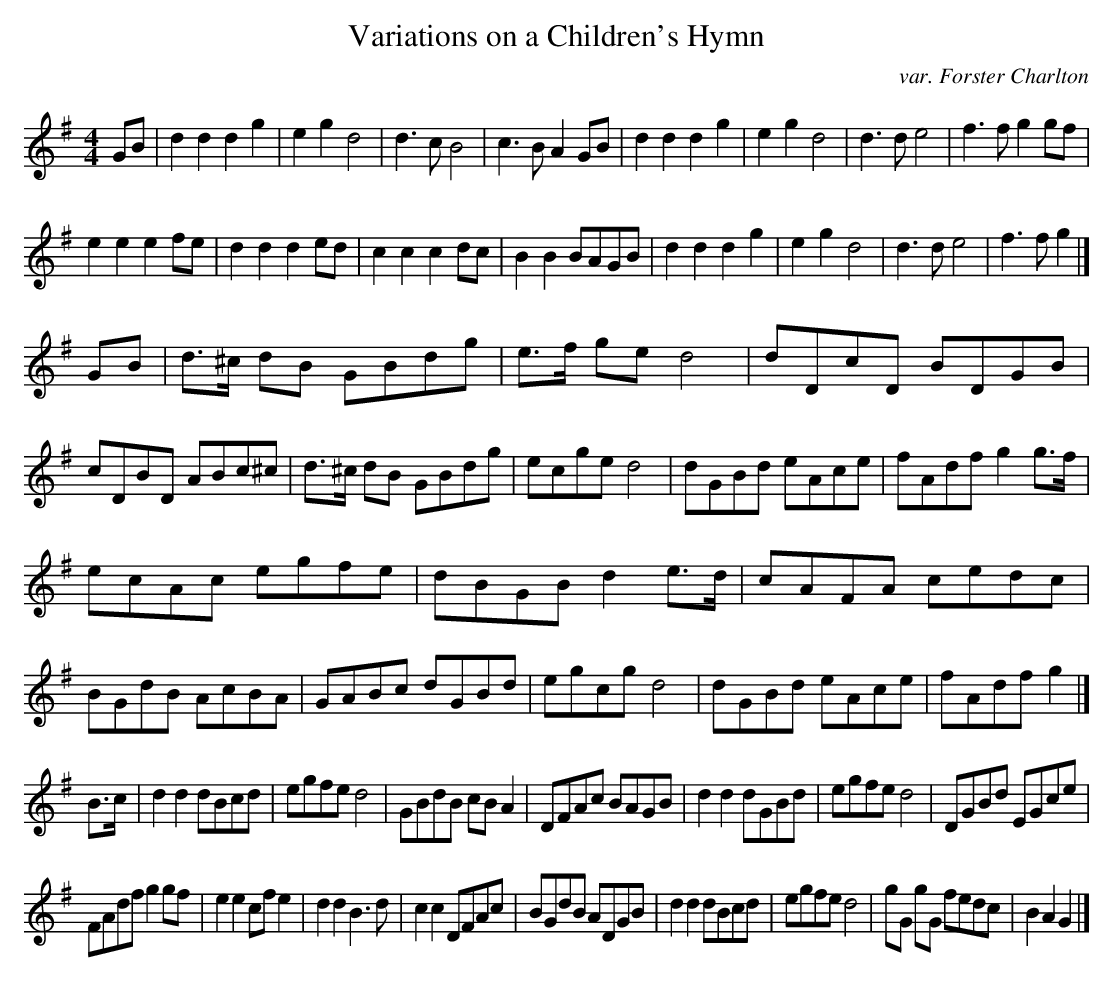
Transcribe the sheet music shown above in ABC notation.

X:1
T:Variations on a Children's Hymn
C:var. Forster Charlton
M:4/4
L:1/8
K:G
GB | d2 d2 d2 g2 | e2 g2 d4 | d3 c B4 | c3 B A2 GB | d2 d2 d2 g2 | e2 g2 d4 | d3 d e4 | f3 f g2 gf |
e2 e2 e2 fe | d2 d2 d2 ed | c2 c2 c2 dc | B2 B2 BAGB | d2 d2 d2 g2 | e2 g2 d4 | d3 d e4 | f3 f g2 |]
GB | d>^c dB GBdg |e>f ge d4 | dDcD BDGB | cDBD ABc^c | d>^c dB GBdg |ecge d4 | dGBd eAce | fAdf g2 g>f |
ecAc egfe | dBGB d2 e>d | cAFA cedc |BGdB AcBA | GABc dGBd |egcg d4 | dGBd eAce | fAdf g2 |]
B>c | d2 d2 dBcd | egfe d4 | GBdB cB A2 | DFAc BAGB | d2 d2 dGBd | egfe d4 | DGBd EGce |
FAdf g2 gf | e2 e2 cf e2 | d2 d2 B3 d | c2 c2 DFAc | BGdB ADGB | d2 d2 dBcd | egfe d4 | gG gG fedc | B2 A2 G2 |]
